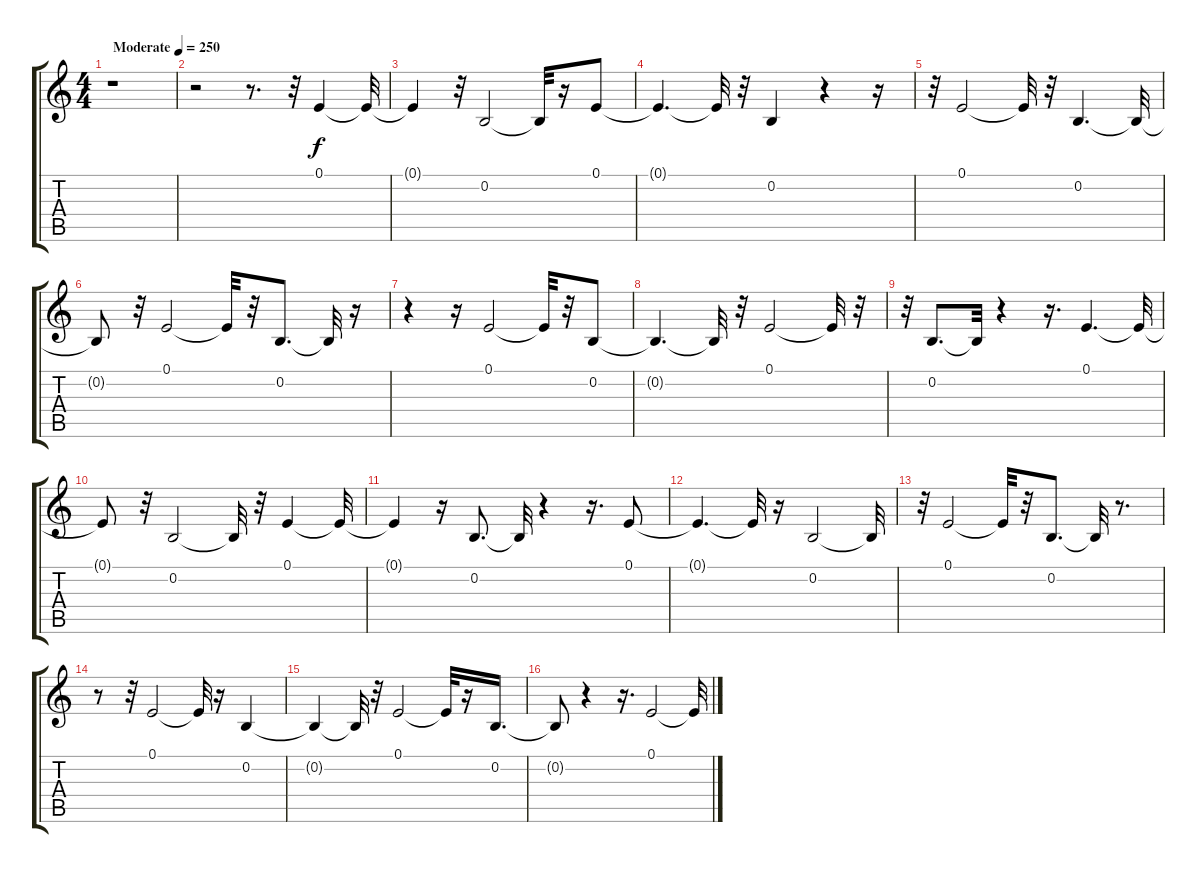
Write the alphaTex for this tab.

\track "" {instrument orchestralharp}
\staff {score tabs}
\tuning (E4 B3 G3 D3 A2 E2) {hide}
\ts (4 4)
\tempo (250 "Moderate")
\clef g2
\ks c
r.1{dy f instrument orchestralharp} |
r.2 r.8{d} r.32 0.1.4 0.1{t}.32 |
0.1{t}.4 r.32 0.2.2 0.2{t}.32 r.16 0.1.8 |
0.1{t}.4{d} 0.1{t}.32 r.32 0.2.4 r.4 r.16 |
r.32 0.1.2 0.1{t}.32 r.32 0.2.4{d} 0.2{t}.32 |
0.2{t}.8 r.32 0.1.2 0.1{t}.32 r.32 0.2.8{d} 0.2{t}.32 r.16 |
r.4 r.16 0.1.2 0.1{t}.32 r.32 0.2.8 |
0.2{t}.4{d} 0.2{t}.32 r.32 0.1.2 0.1{t}.32 r.32 |
r.32 0.2.8{d} 0.2{t}.32 r.4 r.16{d} 0.1.4{d} 0.1{t}.32 |
0.1{t}.8 r.32 0.2.2 0.2{t}.32 r.32 0.1.4 0.1{t}.32 |
0.1{t}.4 r.16 0.2.8{d} 0.2{t}.32 r.4 r.16{d} 0.1.8 |
0.1{t}.4{d} 0.1{t}.32 r.16 0.2.2 0.2{t}.32 |
r.32 0.1.2 0.1{t}.32 r.32 0.2.8{d} 0.2{t}.32 r.8{d} |
r.8 r.32 0.1.2 0.1{t}.32 r.16 0.2.4 |
0.2{t}.4 0.2{t}.32 r.32 0.1.2 0.1{t}.32 r.16 0.2.16{d} |
0.2{t}.8 r.4 r.16{d} 0.1.2 0.1{t}.32
